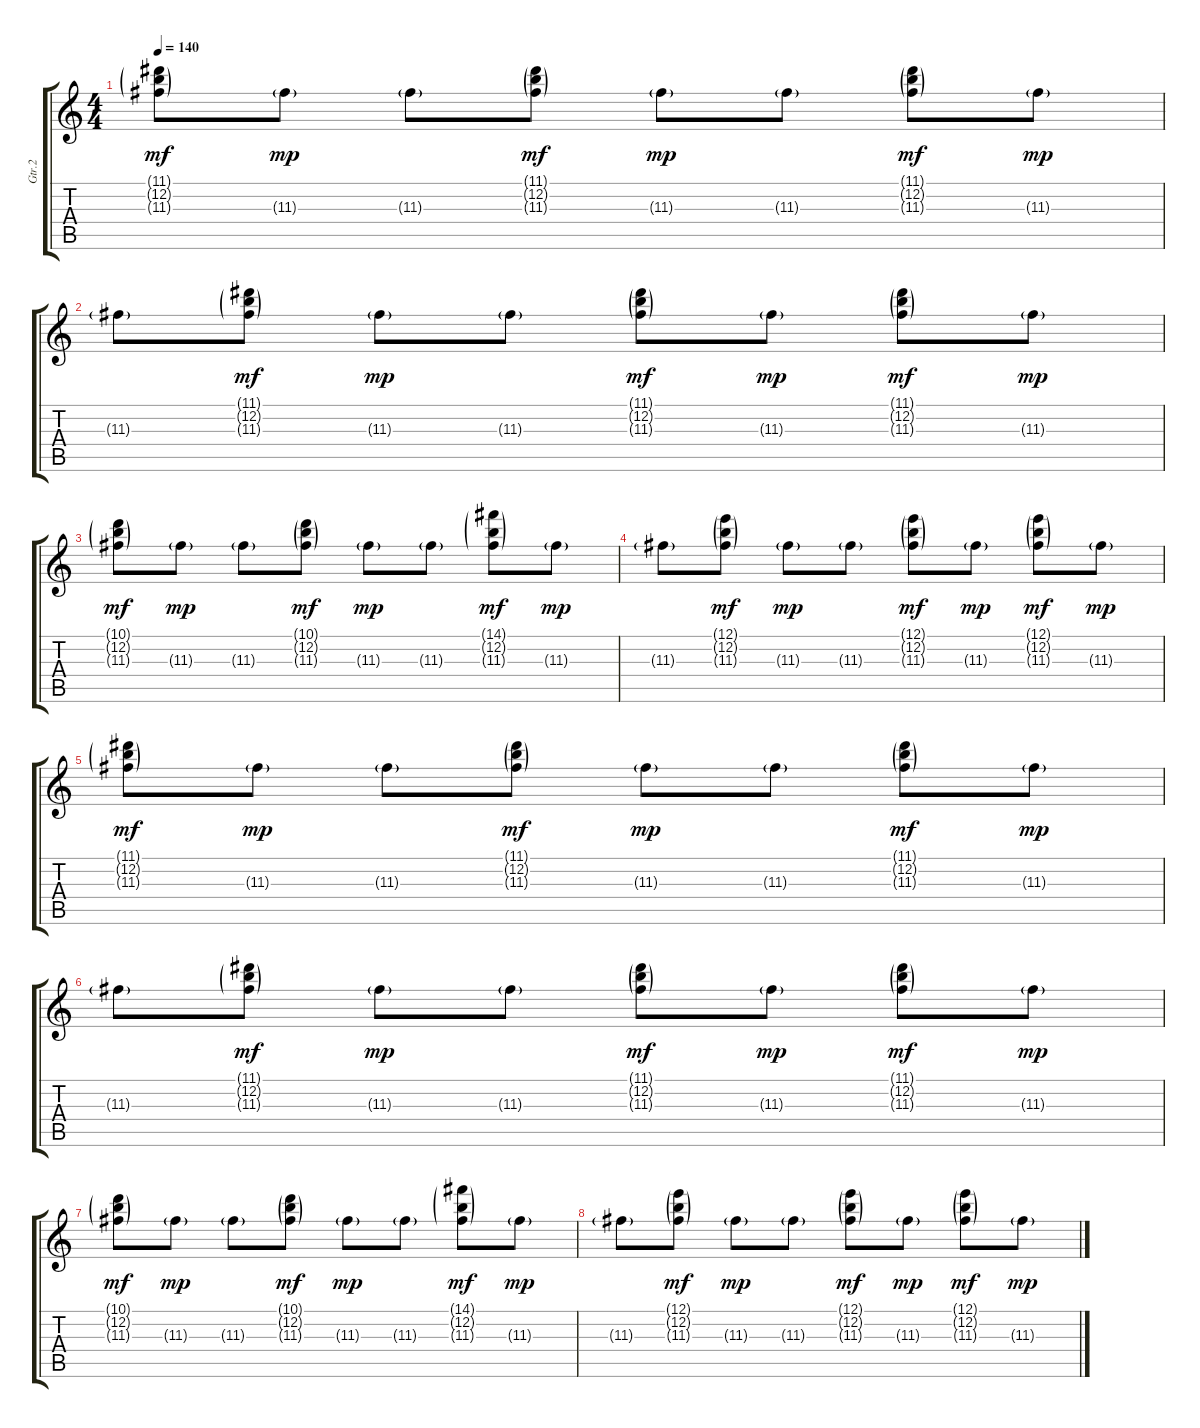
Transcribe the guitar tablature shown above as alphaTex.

\track ("Gtr.2" "Gtr.2") {instrument overdrivenguitar}
\staff {score tabs}
\tuning (E4 B3 G3 D3 A2 E2) {hide}
\ts (4 4)
\tempo 140
\clef g2
\ks c
(11.1{g} 12.2{g} 11.3{g}).8{dy mf} 11.3{g}.8{dy mp} 11.3{g}.8 (11.1{g} 12.2{g} 11.3{g}).8{dy mf} 11.3{g}.8{dy mp} 11.3{g}.8 (11.1{g} 12.2{g} 11.3{g}).8{dy mf} 11.3{g}.8{dy mp} |
11.3{g}.8 (11.1{g} 12.2{g} 11.3{g}).8{dy mf} 11.3{g}.8{dy mp} 11.3{g}.8 (11.1{g} 12.2{g} 11.3{g}).8{dy mf} 11.3{g}.8{dy mp} (11.1{g} 12.2{g} 11.3{g}).8{dy mf} 11.3{g}.8{dy mp} |
(10.1{g} 12.2{g} 11.3{g}).8{dy mf} 11.3{g}.8{dy mp} 11.3{g}.8 (10.1{g} 12.2{g} 11.3{g}).8{dy mf} 11.3{g}.8{dy mp} 11.3{g}.8 (14.1{g} 12.2{g} 11.3{g}).8{dy mf} 11.3{g}.8{dy mp} |
11.3{g}.8 (12.1{g} 12.2{g} 11.3{g}).8{dy mf} 11.3{g}.8{dy mp} 11.3{g}.8 (12.1{g} 12.2{g} 11.3{g}).8{dy mf} 11.3{g}.8{dy mp} (12.1{g} 12.2{g} 11.3{g}).8{dy mf} 11.3{g}.8{dy mp} |
(11.1{g} 12.2{g} 11.3{g}).8{dy mf} 11.3{g}.8{dy mp} 11.3{g}.8 (11.1{g} 12.2{g} 11.3{g}).8{dy mf} 11.3{g}.8{dy mp} 11.3{g}.8 (11.1{g} 12.2{g} 11.3{g}).8{dy mf} 11.3{g}.8{dy mp} |
11.3{g}.8 (11.1{g} 12.2{g} 11.3{g}).8{dy mf} 11.3{g}.8{dy mp} 11.3{g}.8 (11.1{g} 12.2{g} 11.3{g}).8{dy mf} 11.3{g}.8{dy mp} (11.1{g} 12.2{g} 11.3{g}).8{dy mf} 11.3{g}.8{dy mp} |
(10.1{g} 12.2{g} 11.3{g}).8{dy mf} 11.3{g}.8{dy mp} 11.3{g}.8 (10.1{g} 12.2{g} 11.3{g}).8{dy mf} 11.3{g}.8{dy mp} 11.3{g}.8 (14.1{g} 12.2{g} 11.3{g}).8{dy mf} 11.3{g}.8{dy mp} |
11.3{g}.8 (12.1{g} 12.2{g} 11.3{g}).8{dy mf} 11.3{g}.8{dy mp} 11.3{g}.8 (12.1{g} 12.2{g} 11.3{g}).8{dy mf} 11.3{g}.8{dy mp} (12.1{g} 12.2{g} 11.3{g}).8{dy mf} 11.3{g}.8{dy mp}
